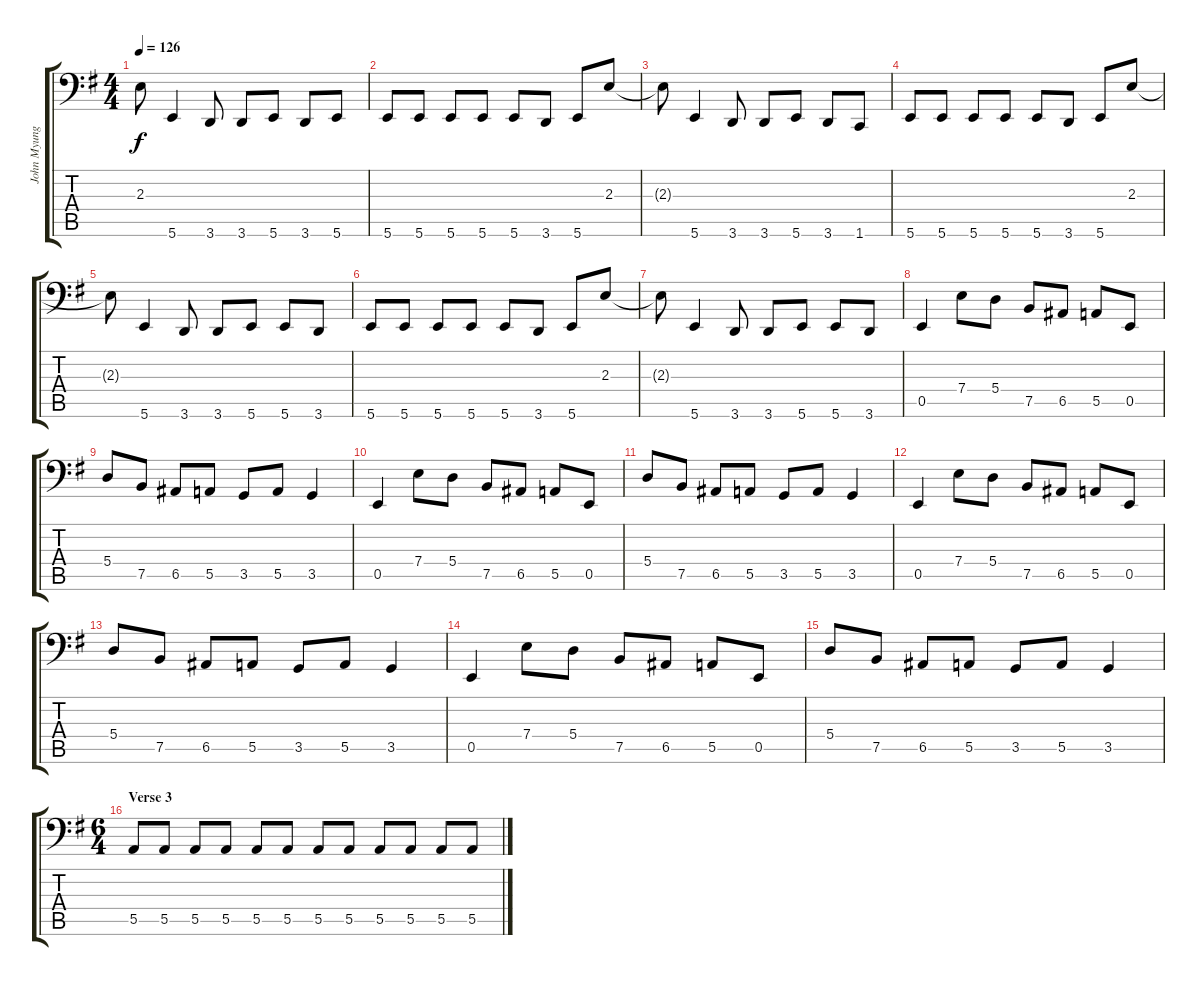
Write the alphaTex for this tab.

\track ("John Myung" "John Myung") {instrument fretlessbass}
\staff {score tabs}
\tuning (C3 G2 D2 A1 E1 B0) {hide}
\ts (4 4)
\tempo 126
\clef f4
\ks g
2.3{t}.8{dy f} 5.6.4 3.6.8 3.6.8 5.6.8 3.6.8 5.6.8 |
5.6.8 5.6.8 5.6.8 5.6.8 5.6.8 3.6.8 5.6.8 2.3.8 |
2.3{t}.8 5.6.4 3.6.8 3.6.8 5.6.8 3.6.8 1.6.8 |
5.6.8 5.6.8 5.6.8 5.6.8 5.6.8 3.6.8 5.6.8 2.3.8 |
2.3{t}.8 5.6.4 3.6.8 3.6.8 5.6.8 5.6.8 3.6.8 |
5.6.8 5.6.8 5.6.8 5.6.8 5.6.8 3.6.8 5.6.8 2.3.8 |
2.3{t}.8 5.6.4 3.6.8 3.6.8 5.6.8 5.6.8 3.6.8 |
0.5.4 7.4.8 5.4.8 7.5.8 6.5.8 5.5.8 0.5.8 |
5.4.8 7.5.8 6.5.8 5.5.8 3.5.8 5.5.8 3.5.4 |
0.5.4 7.4.8 5.4.8 7.5.8 6.5.8 5.5.8 0.5.8 |
5.4.8 7.5.8 6.5.8 5.5.8 3.5.8 5.5.8 3.5.4 |
0.5.4 7.4.8 5.4.8 7.5.8 6.5.8 5.5.8 0.5.8 |
5.4.8 7.5.8 6.5.8 5.5.8 3.5.8 5.5.8 3.5.4 |
0.5.4 7.4.8 5.4.8 7.5.8 6.5.8 5.5.8 0.5.8 |
5.4.8 7.5.8 6.5.8 5.5.8 3.5.8 5.5.8 3.5.4 |
\ts (6 4)
\section ("" "Verse 3")
5.5.8 5.5.8 5.5.8 5.5.8 5.5.8 5.5.8 5.5.8 5.5.8 5.5.8 5.5.8 5.5.8 5.5.8
